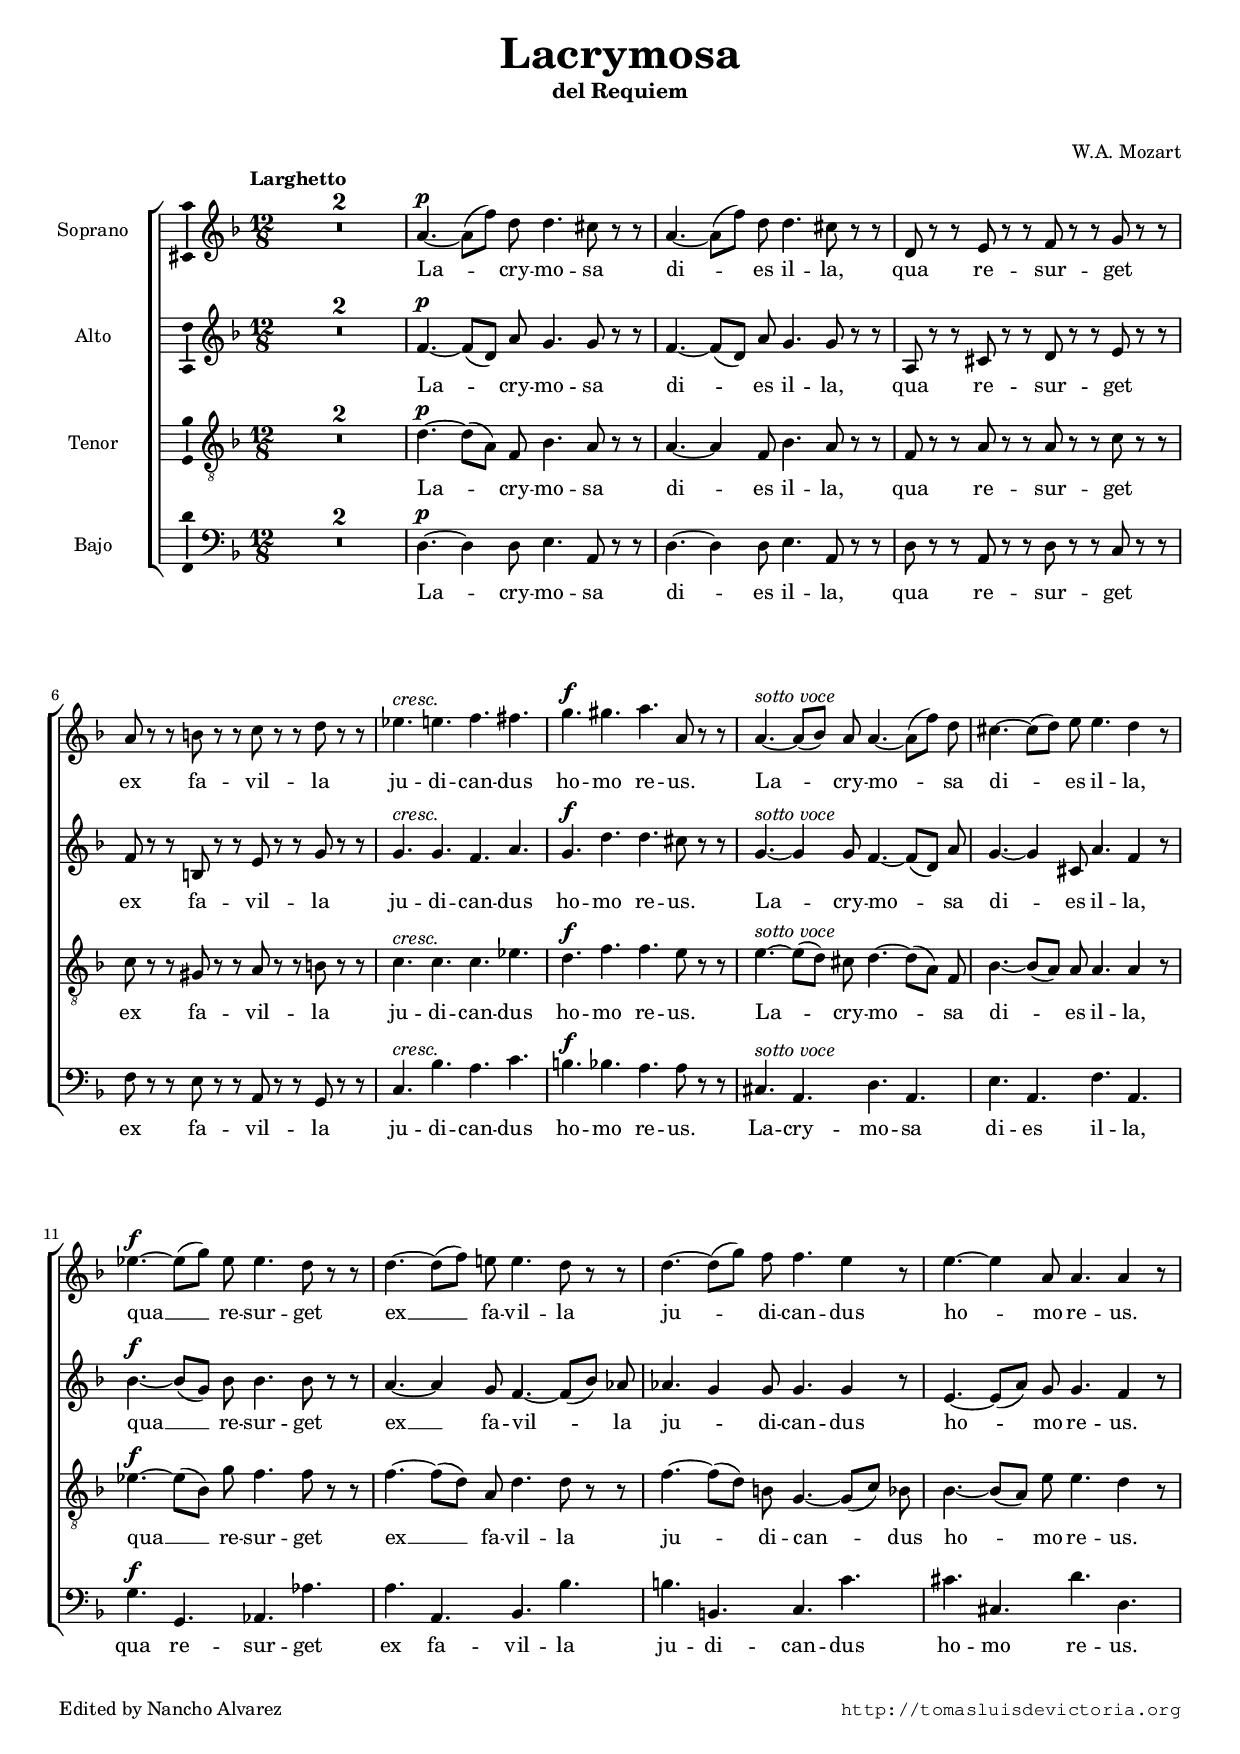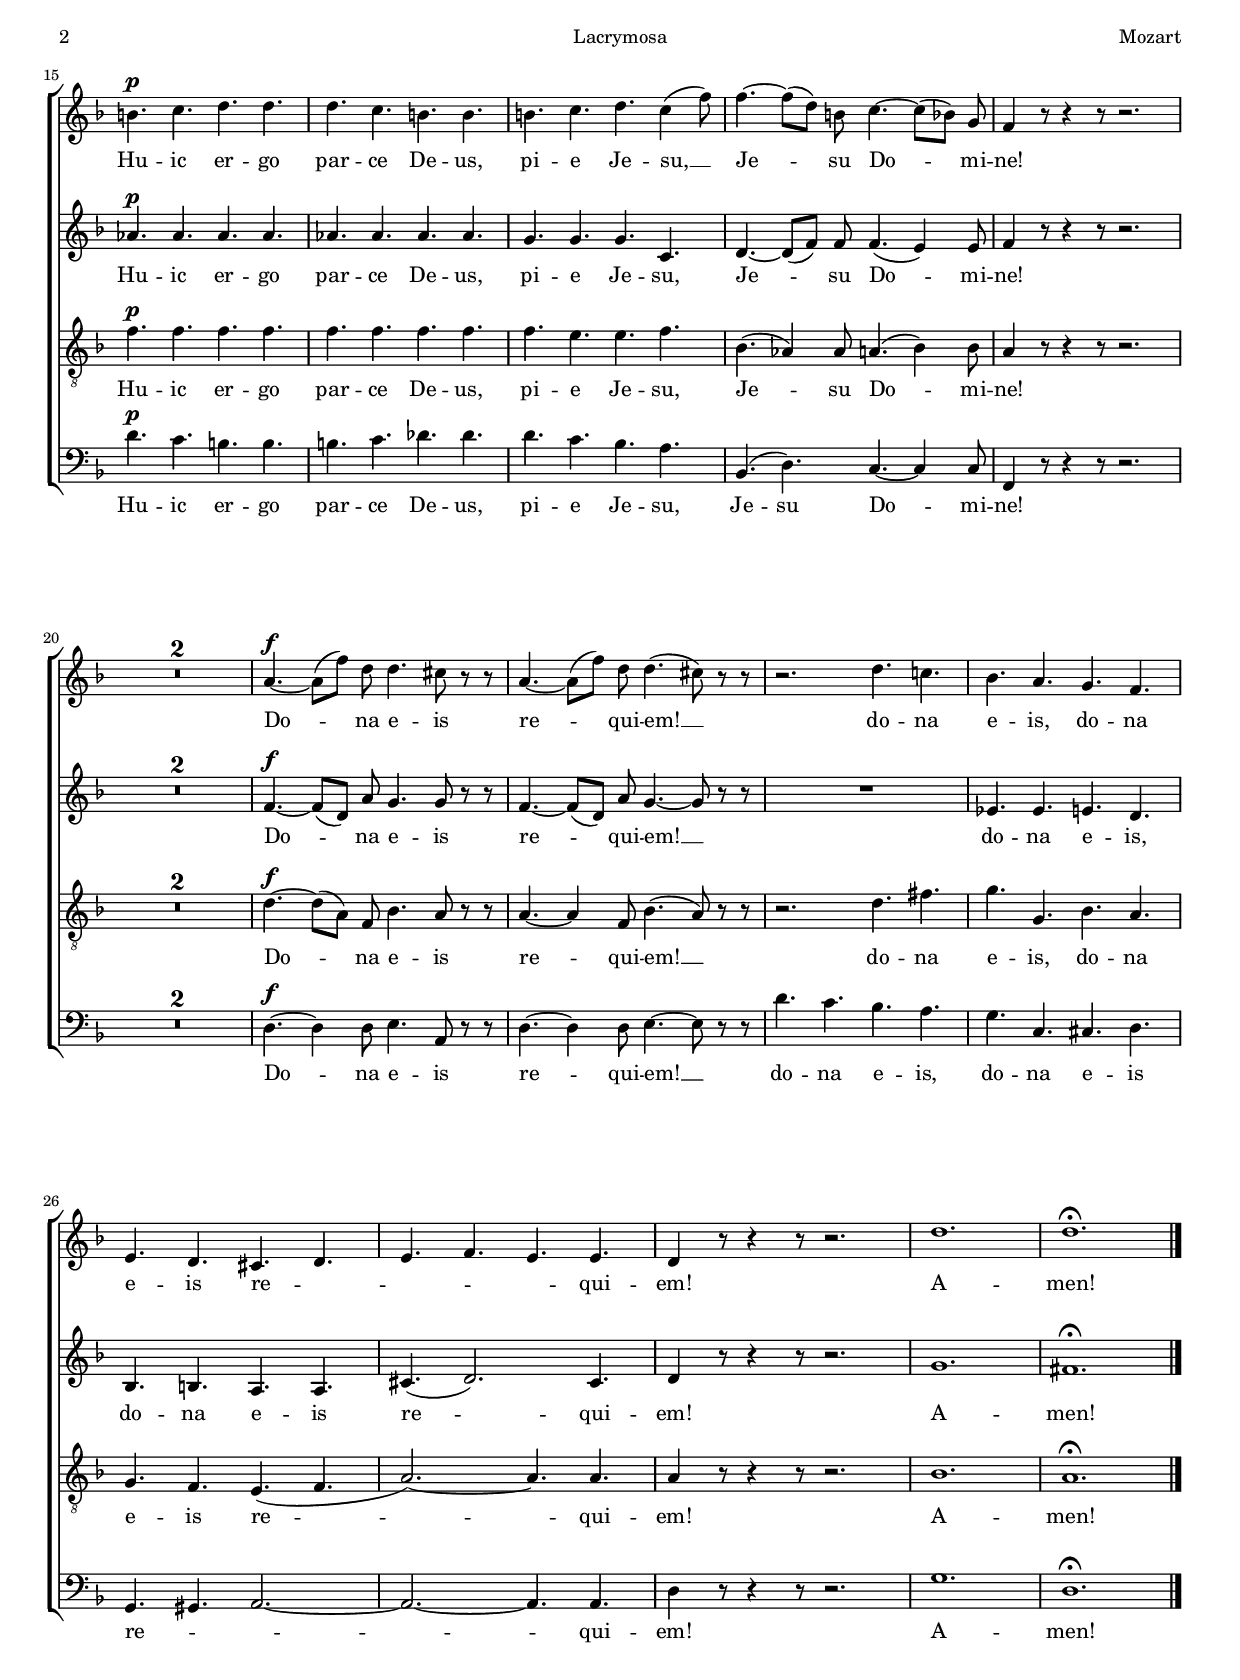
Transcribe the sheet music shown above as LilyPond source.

\version "2.18.0"

#(set-default-paper-size "a4")
#(set-global-staff-size 16.4)
#(ly:set-option 'point-and-click #f)
%mobile -s14.5 -i1.3

italicas=\override LyricText.font-shape = #'italic
rectas=\override LyricText.font-shape = #'upright
ss=\once \set suggestAccidentals = ##t
mtempo={\tempo 4 = 100}
mtempob={\tempo 4 = 50}


htitle="Lacrymosa"
hcomposer="Mozart"

\header {
	title=\markup{\fontsize #3 "Lacrymosa"}
	subtitle="del Requiem"
	subsubtitle=\markup{\null \vspace #1 }
	composer="W.A. Mozart"
        pdfauthor=\composer
	%opus="(-)"
	%poet=\markup{\smaller "(original en re menor)"}
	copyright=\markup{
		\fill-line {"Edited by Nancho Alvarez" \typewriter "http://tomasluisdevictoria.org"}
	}
%	tagline=""
}


global={
  \compressFullBarRests
  \key f \major \time 12/8  \skip 1*12/8*30 \bar "|."
}

cantus={
        \override Score.MetronomeMark.padding = #3
	\tempo \markup{"Larghetto"}
	R1*12/8*2 |
	a'4.^\p ~  a'8[(  f'')] d'' d''4. cis''8 r r |
	a'4. ~  a'8[(  f'')] d'' d''4. cis''8 r r |
%5
	d' r r e' r r f' r r g' r r |
	a' r r b' r r c'' r r d'' r r |
	ees''4.^\markup{\italic "cresc."} e'' f'' fis'' |
	g''^\f gis'' a'' a'8 r r |
	a'4.^\markup{\italic "sotto voce"} ~  a'8[(  bes')] a' a'4. ~  a'8[(  f'')] d'' |
%10
	cis''4. ~  cis''8[(  d'')] e'' e''4. d''4 r8 |
	ees''4.^\f ~  ees''8[(  g'')] ees'' ees''4. d''8 r r |
	d''4. ~  d''8[(  f'')] e''! e''4. d''8 r r |
	d''4. ~  d''8[(  g'')] f'' f''4. e''4 r8 |
	e''4. ~ e''4 a'8 a'4. a'4 r8 |
	\break 
%15
	b'4.^\p c'' d'' d'' |
	d'' c'' b' b' |
	b' c'' d'' c''4(  f''8) |
	f''4. ~  f''8[(  d'')] b' c''4. ~  c''8[(  bes')] g' |
	f'4 r8 r4 r8 r2. | 
	\break 
%20
	R1*12/8*2
	a'4.^\f ~  a'8[(  f'')] d'' d''4. cis''8 r r |
	a'4. ~  a'8[(  f'')] d'' d''4.(  cis''8) r r |
	r2. d''4. c''! |
%25
	bes' a' g' f' |
	e' d' cis' d' |
	e' f' e' e' |
	d'4 r8 r4 r8 r2. |
	d''1. |
%30
	d''^\fermata
}

altus={
	R1*12/8*2
	f'4.^\p ~  f'8[(  d')] a' g'4. g'8 r r |
	f'4. ~  f'8[(  d')] a' g'4. g'8 r r |
%5
	a r r cis' r r d' r r e' r r |
	f' r r b r r e' r r g' r r |
	g'4.^\markup{\italic "cresc."} g' f' a' |
	g'^\f d'' d'' cis''8 r r |
	g'4.^\markup{\italic "sotto voce"} ~ g'4 g'8 f'4. ~  f'8[(  d')] a' |
%10
	g'4. ~ g'4 cis'8 a'4. f'4 r8 |
	bes'4.^\f ~  bes'8[(  g')] bes' bes'4. bes'8 r r |
	a'4. ~ a'4 g'8 f'4. ~  f'8[(  bes')] aes' |
	aes'4. g'4 g'8 g'4. g'4 r8 |
	e'4. ~  e'8[(  a')] g' g'4. f'4 r8 |
%15
	aes'4.^\p aes' aes' aes' |
	aes' aes' aes' aes' |
	g' g' g' c' |
	d' ~  d'8[(  f')] f' f'4.(  e'4) e'8 |
	f'4 r8 r4 r8 r2. |
%20
	R1*12/8*2
	f'4.^\f ~  f'8[(  d')] a' g'4. g'8 r r |
	f'4. ~  f'8[(  d')] a' g'4. ~ g'8 r r |
	R1*12/8 |
%25
	ees'4. ees' e' d' |
	bes b a a |
	cis'(  d'2.) cis'4. |
	d'4 r8 r4 r8 r2. |
	g'1. |
%30
	fis'^\fermata
}

tenor={
	R1*12/8*2
	d'4.^\p ~  d'8[(  a)] f bes4. a8 r r |
	a4. ~ a4 f8 bes4. a8 r r |
%5
	f r r a r r a r r c' r r |
	c' r r gis r r a r r b r r |
	c'4.^\markup{\italic "cresc."} c' c' ees' |
	d'^\f f' f' e'8 r r |
	e'4.^\markup{\italic "sotto voce"} ~  e'8[(  d')] cis' d'4. ~  d'8[(  a)] f |
%10
	bes4. ~  bes8[(  a)] a a4. a4 r8 |
	ees'4.^\f ~  ees'8[(  bes)] g' f'4. f'8 r r |
	f'4. ~  f'8[(  d')] a d'4. d'8 r r |
	f'4. ~  f'8[(  d')] b g4. ~  g8[(  c')] bes |
	bes4. ~  bes8[(  a)] e' e'4. d'4 r8 |
%15
	f'4.^\p f' f' f' |
	f' f' f' f' |
	f' e' e' f' |
	bes(  aes4) aes8 a4.(  bes4) bes8 |
	a4 r8 r4 r8 r2. |
%20
	R1*12/8*2
	d'4.^\f ~  d'8[(  a)] f bes4.  a8 r r |
	a4. ~ a4 f8 bes4.( a8) r r |
	r2. d'4. fis' |
%25
	g' g bes a |
	g f e( f |
	 a2.) ~ a4. a |
	a4 r8 r4 r8 r2. |
	bes1. |
%30
	a^\fermata
}

bassus={
	R1*12/8*2
	d4.^\p ~ d4 d8 e4. a,8 r r |
	d4. ~ d4 d8 e4. a,8 r r |
%5
	d r r a, r r d r r c r r |
	f r r e r r a, r r g, r r |
	c4.^\markup{\italic "cresc."} bes a c' |
	b^\f bes a a8 r r |
	cis4.^\markup{\italic "sotto voce"} a, d a, |
%10
	e a, f a, |
	g^\f g, aes, aes |
	a a, bes, bes |
	b b, c c' |
	cis' cis d' d |
%15
	d'^\p c' b b |
	b c' des' des' |
	d' c' bes a |
	bes,(  d) c ~ c4 c8 |
	f,4 r8 r4 r8 r2. |
%20
	R1*12/8*2
	d4.^\f ~ d4 d8 e4. a,8 r r |
	d4. ~ d4 d8 e4. ~ e8 r r |
	d'4. c' bes a |
%25
	g c cis d |
	g, gis, a,2. ~ |
	a, ~ a,4. a, |
	d4 r8 r4 r8 r2. |
	g1. |
%30
	d^\fermata 
}

textocantus=\lyricmode{
La -- _ _ cry -- mo -- sa
di -- _ _ es il -- la,
qua re -- sur -- get ex fa -- vil -- la
ju -- di -- can -- dus ho -- mo re -- us.
La -- _ _ cry -- mo -- _ _ sa
di -- _ _ es il -- la,
qua __ _ _ re -- sur -- get
ex __ _ _ fa -- vil -- la
ju -- _ _ di -- can -- dus
ho -- _ mo re -- us.
Hu -- ic er -- go par -- ce De -- us,
pi -- e Je -- su, __ _
Je -- _ _ su Do -- _ _ mi -- ne!
Do -- _ _ na e -- is
re -- _ _ qui -- em! __ _
do -- na e -- is,
do -- na e -- is re -- _ _ _ _ qui -- em!
A -- men!
}

textoaltus=\lyricmode{
La -- _ _ cry -- mo -- sa
di -- _ _ es il -- la,
qua re -- sur -- get ex fa -- vil -- la
ju -- di -- can -- dus ho -- mo re -- us.
La -- _ cry -- mo -- _ _ sa
di -- _ es il -- la,
qua __ _ _ re -- sur -- get
ex __ _ fa -- vil -- _ _ la
ju -- _ di -- can -- dus
ho -- _ _ mo re -- us.
Hu -- ic er -- go par -- ce De -- us,
pi -- e Je -- su,
Je -- _ _ su Do -- _ mi -- ne!
Do -- _ _ na e -- is
re -- _ _ qui -- em! __ _
do -- na e -- is,
do -- na e -- is 
re -- _ qui -- em!
A -- men!

}

textotenor=\lyricmode{
La -- _ _ cry -- mo -- sa
di -- _ es il -- la,
qua re -- sur -- get ex fa -- vil -- la
ju -- di -- can -- dus ho -- mo re -- us.
La -- _ _ cry -- mo -- _ _ sa
di -- _ _ es il -- la,
qua __ _ _ re -- sur -- get
ex __ _ _ fa -- vil -- la
ju -- _ _ di -- can -- _ _ dus
ho -- _ _ mo re -- us.
Hu -- ic er -- go par -- ce De -- us,
pi -- e Je -- su,
Je -- _ su Do -- _ mi -- ne!
Do -- _ _ na e -- is
re -- _ qui -- em! __ _
do -- na e -- is,
do -- na e -- is 
re -- _ _ _ qui -- em!
A -- men!

}

textobassus=\lyricmode{
La -- _ cry -- mo -- sa
di -- _ es il -- la,
qua re -- sur -- get ex fa -- vil -- la
ju -- di -- can -- dus ho -- mo re -- us.
La -- cry -- mo -- sa
di -- es il -- la,
qua re -- sur -- get
ex fa -- vil -- la
ju -- di -- can -- dus
ho -- mo re -- us.
Hu -- ic er -- go 
par -- ce De -- us,
pi -- e Je -- su,
Je -- su Do -- _ mi -- ne!
Do -- _ na e -- is
re -- _ qui -- em! __ _
do -- na e -- is,
do -- na e -- is 
re -- _ _ _ _ qui -- em!
A -- men!

}



\score {\transpose c' c'{
\new ChoirStaff<<

	\new Staff <<\global
	\new Voice="v1" {
		\set Staff.instrumentName="Soprano "
		\clef "treble"
		\cantus }
	\new Lyrics \lyricsto "v1" {\textocantus }
	>>

	\new Staff <<\global
	\new Voice="v2" {
		\set Staff.instrumentName="Alto "
		\clef "treble"
		\altus }
	\new Lyrics \lyricsto "v2" {\textoaltus }
	>>
	
	\new Staff <<\global
	\new Voice="v3" {
		\set Staff.instrumentName="Tenor "
		\clef "G_8"
		\tenor }
	\new Lyrics \lyricsto "v3" {\textotenor }
	>>

	\new Staff <<\global
	\new Voice="v4" {
		\set Staff.instrumentName="Bajo "
		\clef "bass"
		\bassus }
	\new Lyrics \lyricsto "v4" {\textobassus }
	>>
	
>>

	} % transpose

\layout{ 
	\context {\Lyrics 
		\override VerticalAxisGroup.staff-affinity = #UP
		\override VerticalAxisGroup.nonstaff-relatedstaff-spacing =
			#'((basic-distance . 0) (minimum-distance . 0) (padding . 1))
		\override LyricText.font-size = #1.2
		\override LyricHyphen.minimum-distance = #0.5
	}
	\context {\Score 
		tempoHideNote = ##t
		\override BarNumber.padding = #2 
	}
	\context {\Voice 
		melismaBusyProperties = #'()
		%autoBeaming = ##f
	}
	\context {\Staff 
                %\RemoveEmptyStaves
                %\override VerticalAxisGroup.remove-first = ##t
		\override VerticalAxisGroup.staff-staff-spacing =
			#'((basic-distance . 11) (minimum-distance . 0) (padding . 1))
		\consists Ambitus_engraver 
		\override LigatureBracket.padding = #1
	}
}

%\midi { \mtempo }

}


\paper{
	evenHeaderMarkup=\markup  \fill-line { \fromproperty #'page:page-number-string \htitle \hcomposer }
	oddHeaderMarkup= \markup  \fill-line { \on-the-fly #not-first-page \hcomposer \on-the-fly #not-first-page \htitle \on-the-fly #not-first-page \fromproperty #'page:page-number-string }
	%system-count=20
	%page-count = 8
	systems-per-page=3
	ragged-last-bottom = ##f
	indent=1.7\cm
	system-system-spacing =
	#'((basic-distance . 20) (minimum-distance . 0) (padding . 5))
	top-system-spacing = % header
	#'((basic-distance . 8) (minimum-distance . 0) (padding . 0))
	last-bottom-spacing = % footer
	#'((basic-distance . 12) (minimum-distance . 0) (padding . 0))
	markup-system-spacing.padding = #1.5
}
